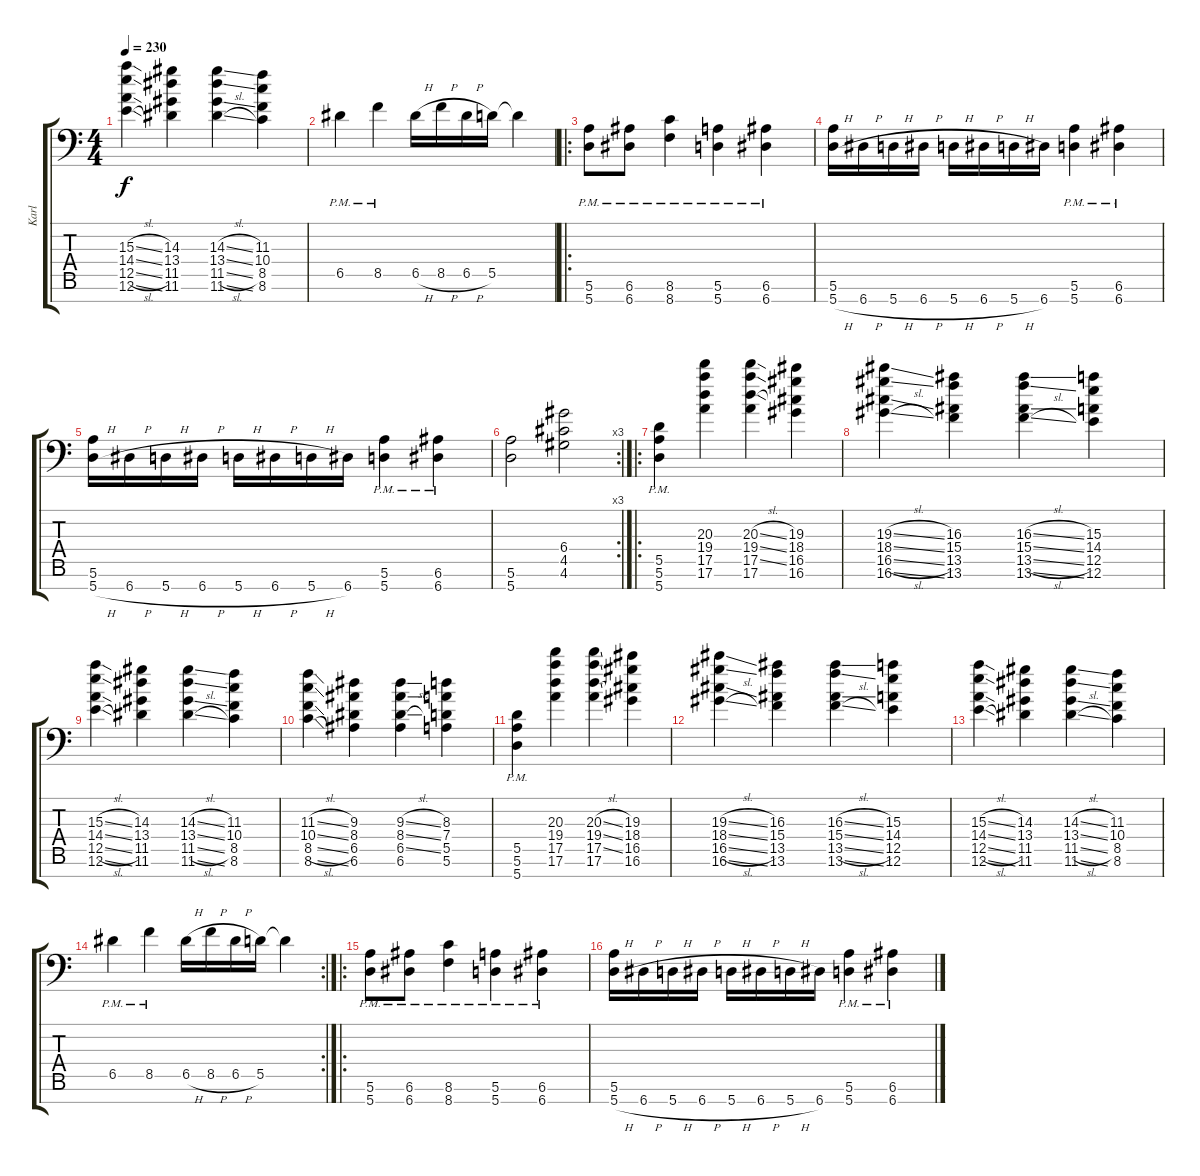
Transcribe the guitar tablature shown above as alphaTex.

\track ("Karl" "Karl") {instrument distortionguitar}
\staff {score tabs}
\tuning (E4 B3 Gb3 D3 A2 E2 A1) {hide}
\ts (4 4)
\tempo 230
\clef f4
\ks c
(15.3{sl} 14.4{sl} 12.5{sl} 12.6{sl}).4{dy f} (14.3 13.4 11.5 11.6).4 (14.3{sl} 13.4{sl} 11.5{sl} 11.6{sl}).4 (11.3 10.4 8.5 8.6).4 |
6.5{pm}.4 8.5{pm}.4 6.5{h}.16 8.5{h}.16 6.5{h}.16 5.5.16 5.5{t}.4 |
\ro
(5.6{pm} 5.7{pm}).8 (6.6{pm} 6.7{pm}).8 (8.6{pm} 8.7{pm}).4 (5.6{pm} 5.7{pm}).4 (6.6{pm} 6.7{pm}).4 |
(5.6 5.7{h}).16 6.7{h}.16 5.7{h}.16 6.7{h}.16 5.7{h}.16 6.7{h}.16 5.7{h}.16 6.7.16 (5.6{pm} 5.7{pm}).4 (6.6{pm} 6.7{pm}).4 |
(5.6 5.7{h}).16 6.7{h}.16 5.7{h}.16 6.7{h}.16 5.7{h}.16 6.7{h}.16 5.7{h}.16 6.7.16 (5.6{pm} 5.7{pm}).4 (6.6{pm} 6.7{pm}).4 |
\rc 3
(5.6 5.7).2 (6.4 4.5 4.6).2 |
\ro
(5.5 5.6 5.7{pm}).4 (20.3 19.4 17.5 17.6).4 (20.3{sl} 19.4{sl} 17.5{sl} 17.6).4 (19.3 18.4 16.5 16.6).4 |
(19.3{sl} 18.4{sl} 16.5{sl} 16.6{sl}).4 (16.3 15.4 13.5 13.6).4 (16.3{sl} 15.4{sl} 13.5{sl} 13.6{sl}).4 (15.3 14.4 12.5 12.6).4 |
(15.3{sl} 14.4{sl} 12.5{sl} 12.6{sl}).4 (14.3 13.4 11.5 11.6).4 (14.3{sl} 13.4{sl} 11.5{sl} 11.6{sl}).4 (11.3 10.4 8.5 8.6).4 |
(11.3{sl} 10.4{sl} 8.5{sl} 8.6{sl}).4 (9.3 8.4 6.5 6.6).4 (9.3{sl} 8.4{sl} 6.5{sl} 6.6).4 (8.3 7.4 5.5 5.6).4 |
(5.5 5.6 5.7{pm}).4 (20.3 19.4 17.5 17.6).4 (20.3{sl} 19.4{sl} 17.5{sl} 17.6).4 (19.3 18.4 16.5 16.6).4 |
(19.3{sl} 18.4{sl} 16.5{sl} 16.6{sl}).4 (16.3 15.4 13.5 13.6).4 (16.3{sl} 15.4{sl} 13.5{sl} 13.6{sl}).4 (15.3 14.4 12.5 12.6).4 |
(15.3{sl} 14.4{sl} 12.5{sl} 12.6{sl}).4 (14.3 13.4 11.5 11.6).4 (14.3{sl} 13.4{sl} 11.5{sl} 11.6{sl}).4 (11.3 10.4 8.5 8.6).4 |
\rc 2
6.5{pm}.4 8.5{pm}.4 6.5{h}.16 8.5{h}.16 6.5{h}.16 5.5.16 5.5{t}.4 |
\ro
(5.6{pm} 5.7{pm}).8 (6.6{pm} 6.7{pm}).8 (8.6{pm} 8.7{pm}).4 (5.6{pm} 5.7{pm}).4 (6.6{pm} 6.7{pm}).4 |
(5.6 5.7{h}).16 6.7{h}.16 5.7{h}.16 6.7{h}.16 5.7{h}.16 6.7{h}.16 5.7{h}.16 6.7.16 (5.6{pm} 5.7{pm}).4 (6.6{pm} 6.7{pm}).4
